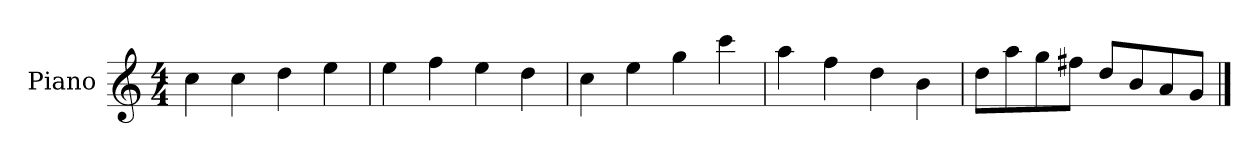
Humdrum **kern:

**kern
*part1
*staff1
*I"Piano
*I'Pno.
*clefG2
*k[]
*M4/4
=1
4cc\
4cc\
4dd\
4ee\
=2
4ee\
4ff\
4ee\
4dd\
=3
4cc\
4ee\
4gg\
4ccc\
=4
4aa\
4ff\
4dd\
4b\
=5
8dd\L
8aa\
8gg\
8ff#X\J
8dd/L
8b/
8a/
8g/J
==
*-
